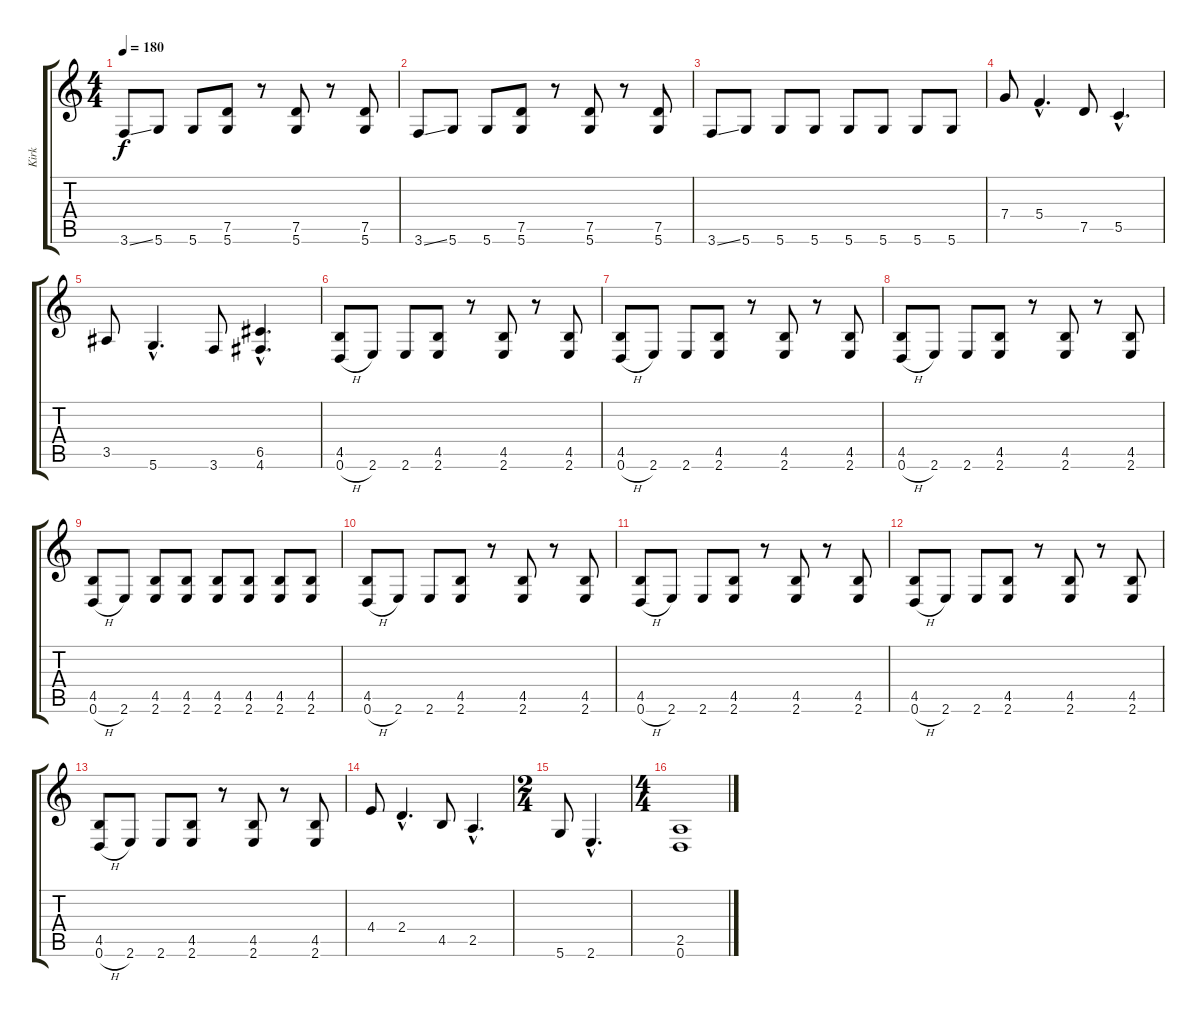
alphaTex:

\track ("Kirk" "Kirk") {instrument distortionguitar}
\staff {score tabs}
\tuning (D4 A3 F3 C3 G2 D2) {hide}
\ts (4 4)
\tempo 180
\clef g2
\ks c
3.6{ss}.8{dy f} 5.6.8 5.6.8 (7.5 5.6).8 r.8 (7.5 5.6).8 r.8 (7.5 5.6).8 |
3.6{ss}.8 5.6.8 5.6.8 (7.5 5.6).8 r.8 (7.5 5.6).8 r.8 (7.5 5.6).8 |
3.6{ss}.8 5.6.8 5.6.8 5.6.8 5.6.8 5.6.8 5.6.8 5.6.8 |
7.4.8 5.4{hac}.4{d} 7.5.8 5.5{hac}.4{d} |
3.5.8 5.6{hac}.4{d} 3.6.8 (6.5{hac} 4.6{hac}).4{d} |
(4.5 0.6{h}).8 2.6.8 2.6.8 (4.5 2.6).8 r.8 (4.5 2.6).8 r.8 (4.5 2.6).8 |
(4.5 0.6{h}).8 2.6.8 2.6.8 (4.5 2.6).8 r.8 (4.5 2.6).8 r.8 (4.5 2.6).8 |
(4.5 0.6{h}).8 2.6.8 2.6.8 (4.5 2.6).8 r.8 (4.5 2.6).8 r.8 (4.5 2.6).8 |
(4.5 0.6{h}).8 2.6.8 (4.5 2.6).8 (4.5 2.6).8 (4.5 2.6).8 (4.5 2.6).8 (4.5 2.6).8 (4.5 2.6).8 |
(4.5 0.6{h}).8 2.6.8 2.6.8 (4.5 2.6).8 r.8 (4.5 2.6).8 r.8 (4.5 2.6).8 |
(4.5 0.6{h}).8 2.6.8 2.6.8 (4.5 2.6).8 r.8 (4.5 2.6).8 r.8 (4.5 2.6).8 |
(4.5 0.6{h}).8 2.6.8 2.6.8 (4.5 2.6).8 r.8 (4.5 2.6).8 r.8 (4.5 2.6).8 |
(4.5 0.6{h}).8 2.6.8 2.6.8 (4.5 2.6).8 r.8 (4.5 2.6).8 r.8 (4.5 2.6).8 |
4.4.8 2.4{hac}.4{d} 4.5.8 2.5{hac}.4{d} |
\ts (2 4)
5.6.8 2.6{hac}.4{d} |
\ts (4 4)
(2.5 0.6).1
